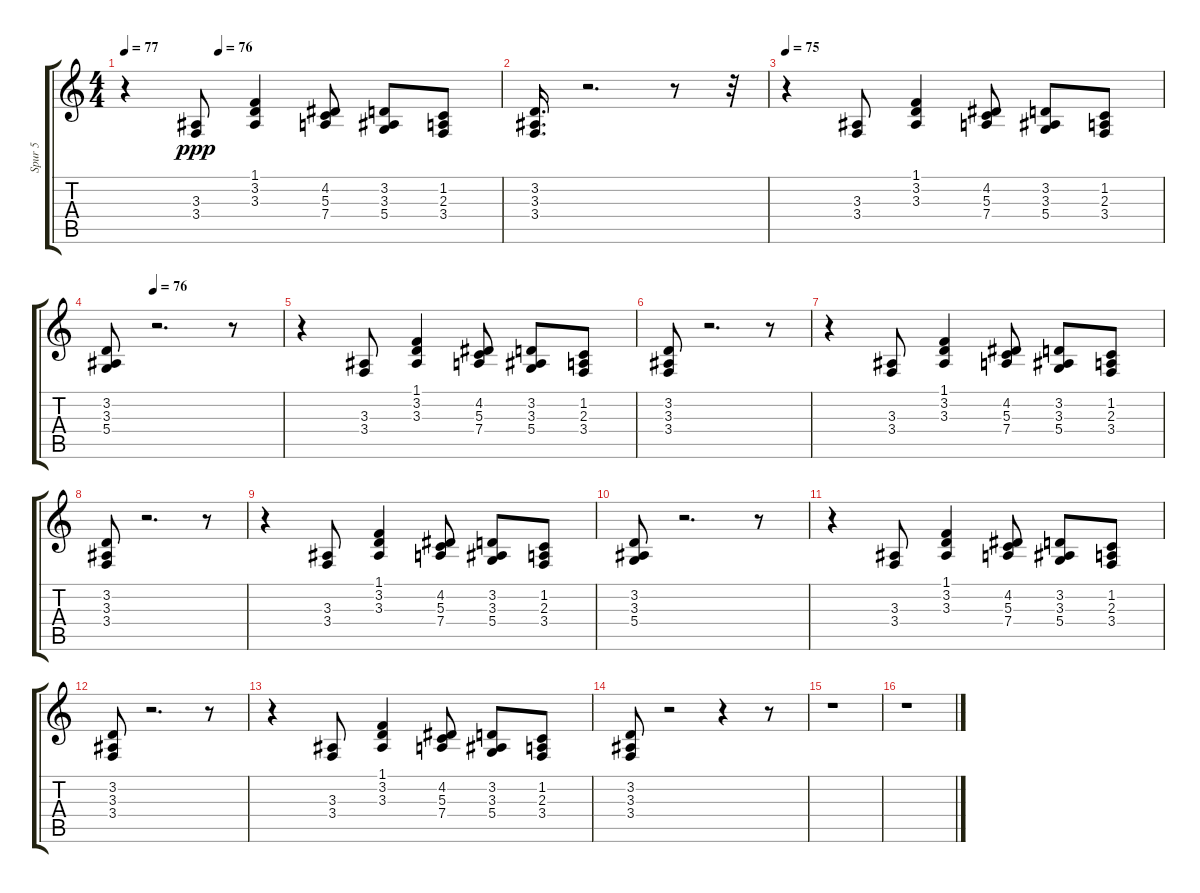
\track ("Spur 5" "Spur 5") {instrument choiraahs}
\staff {score tabs}
\tuning (E4 B3 G3 D3 A2 E2) {hide}
\ts (4 4)
\tempo 77
\tempo (76 0.25)
\clef g2
\ks c
r.4{dy f} (3.3 3.4).8{dy ppp} (1.1 3.2 3.3).4 (4.2 5.3 7.4).8 (3.2 3.3 5.4).8 (1.2 2.3 3.4).8 |
(3.2 3.3 3.4).16{d} r.2{d} r.8 r.32 |
\tempo 75
r.4 (3.3 3.4).8 (1.1 3.2 3.3).4 (4.2 5.3 7.4).8 (3.2 3.3 5.4).8 (1.2 2.3 3.4).8 |
\tempo (76 0.25)
(3.2 3.3 5.4).8 r.2{d} r.8 |
r.4 (3.3 3.4).8 (1.1 3.2 3.3).4 (4.2 5.3 7.4).8 (3.2 3.3 5.4).8 (1.2 2.3 3.4).8 |
(3.2 3.3 3.4).8 r.2{d} r.8 |
r.4 (3.3 3.4).8 (1.1 3.2 3.3).4 (4.2 5.3 7.4).8 (3.2 3.3 5.4).8 (1.2 2.3 3.4).8 |
(3.2 3.3 3.4).8 r.2{d} r.8 |
r.4 (3.3 3.4).8 (1.1 3.2 3.3).4 (4.2 5.3 7.4).8 (3.2 3.3 5.4).8 (1.2 2.3 3.4).8 |
(3.2 3.3 5.4).8 r.2{d} r.8 |
r.4 (3.3 3.4).8 (1.1 3.2 3.3).4 (4.2 5.3 7.4).8 (3.2 3.3 5.4).8 (1.2 2.3 3.4).8 |
(3.2 3.3 3.4).8 r.2{d} r.8 |
r.4 (3.3 3.4).8 (1.1 3.2 3.3).4 (4.2 5.3 7.4).8 (3.2 3.3 5.4).8 (1.2 2.3 3.4).8 |
(3.2 3.3 3.4).8 r.2 r.4 r.8 |
r.1 |
r.1
